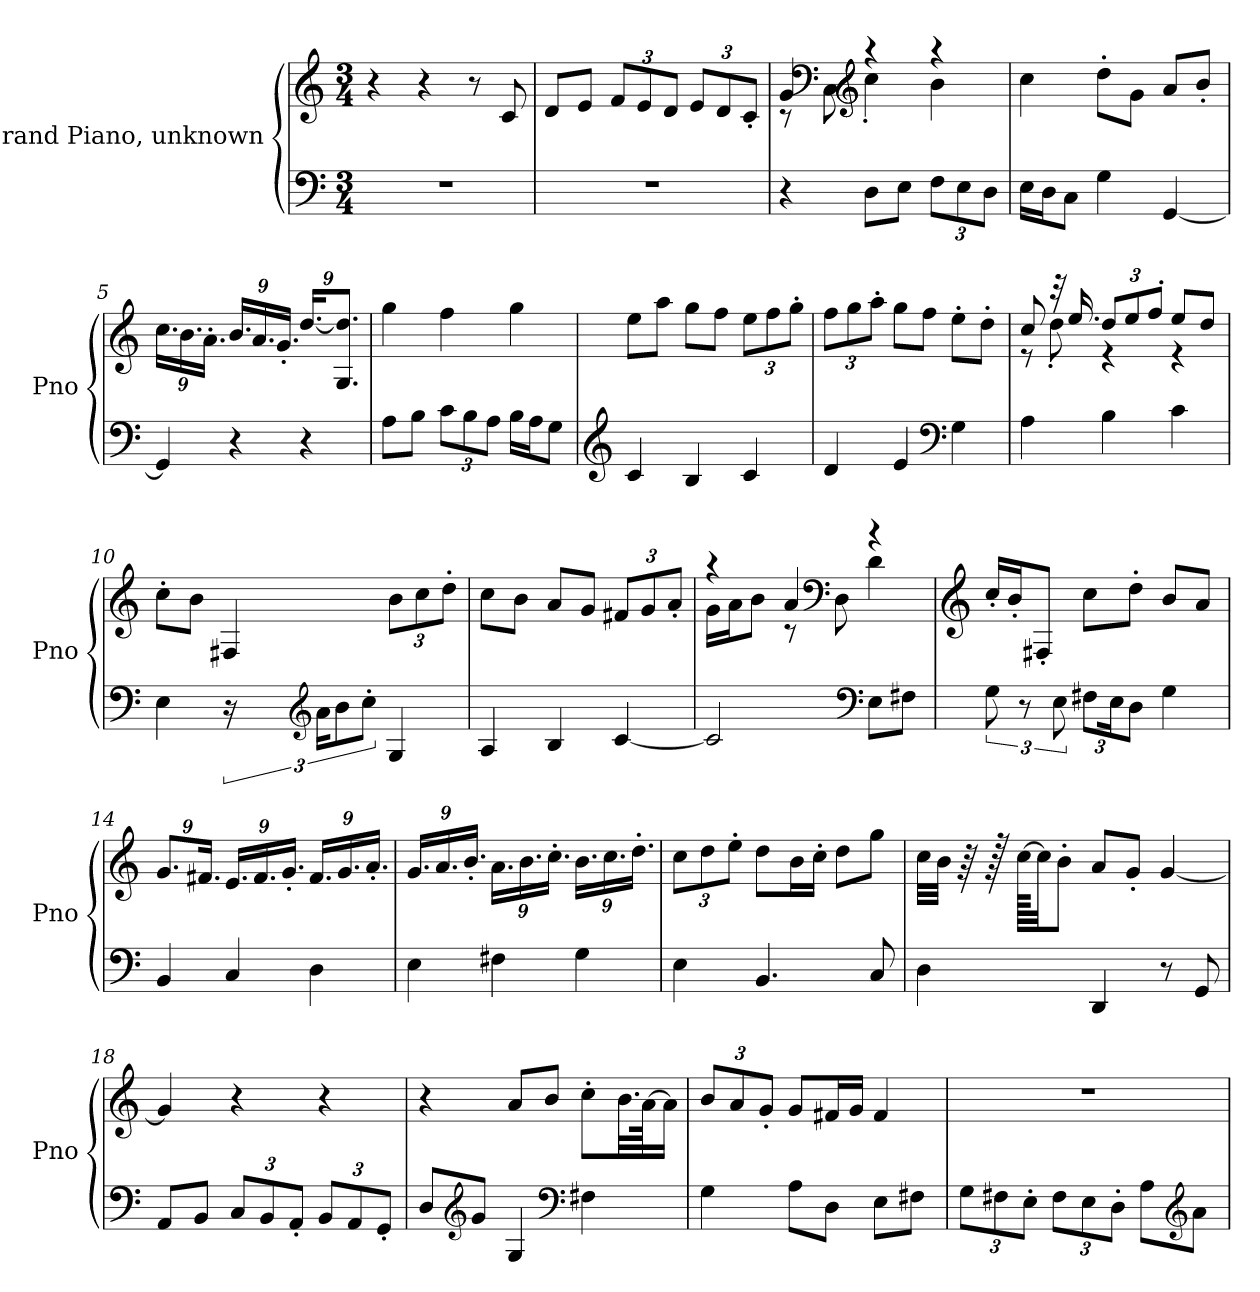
**kern	**kern
*part1	*part1
*staff2	*staff1
*I"Grand Piano, unknown	*
*I'Pno	*
*clefF4	*clefG2
*k[]	*k[]
*M3/4	*M3/4
*MM113	*MM113
=1	=1
2.r	4r
.	4r
.	8r
.	8c/
=2	=2
2.r	8d/L
.	8e/J
*	*Xbrackettup
.	12f/L
.	12e/
.	12d/J
.	12e/L
.	12d/
.	12c'/J
=3	=3
*	*^
4r	4g/	8r
*	*clefF4	*
.	.	8C\
*	*clefG2	*
8D\L	4r	4cc'\
8E\J	.	.
*Xbrackettup	*	*
12F\L	4r	4b\
12E\	.	.
12D\J	.	.
*	*v	*v
=4	=4
16E\LL	4cc\
16D\J	.
8C\J	.
4G\	8dd'\L
.	8g\J
[4GG/	8a/L
.	8b'/J
=5	=5
4GG/]	18.cc\LL
.	18.b\
.	18.a'\JJ
4r	18.b/LL
.	18.a/
.	18.g'/JJ
4r	[18.dd/KL
.	9.G/ 9.dd/]J
!!LO:LB:g=z
=6	=6
8A\L	4gg\
8B\J	.
12c\L	4ff\
12B\	.
12A\J	.
16B\LL	4gg\
16A\J	.
8G\J	.
=7	=7
*clefG2	*
4c/	8ee\L
.	8aa\J
4B/	8gg\L
.	8ff\J
4c/	12ee\L
.	12ff\
.	12gg'\J
=8	=8
4d/	12ff\L
.	12gg\
.	12aa'\J
4e/	8gg\L
.	8ff\J
*clefF4	*
4G\	8ee'\L
.	8dd'\J
=9	=9
*	*^
4A\	8cc/	8r
.	32r	8dd'\
.	16.ee/	.
4B\	12dd/L	4r
.	12ee/	.
.	12ff'/J	.
4c\	8ee/L	4r
.	8dd/J	.
*	*v	*v
=10	=10
4E\	8cc'\L
.	8b\J
*brackettup	*
24r	4F#X/
*clefG2	*
24a\KL	.
12b\	.
12cc'\J	.
4G/	12b\L
.	12cc\
.	12dd'\J
!!LO:LB:g=z
=11	=11
4A/	8cc\L
.	8b\J
4B/	8a/L
.	8g/J
[4c/	12f#X/L
.	12g/
.	12a'/J
=12	=12
*	*^
2c/]	4r	16g\LL
.	.	16a\J
.	.	8b\J
.	4a/	8r
*	*clefF4	*
.	.	8D\
*clefF4	*	*
8E\L	4r	4d\
8F#X\J	.	.
*	*v	*v
=13	=13
*	*clefG2
12G\	16cc'/LL
.	16b'/J
12r	.
.	8F#X'/J
12E\	.
*Xbrackettup	*
12F#X\L	8cc\L
24E\K	.
8D\J	8dd'\J
4G\	8b/L
.	8a/J
=14	=14
4BB/	9.g/L
.	18.f#X/Jk
4C/	18.e/LL
.	18.f#/
.	18.g'/JJ
4D\	18.f#/LL
.	18.g/
.	18.a'/JJ
!!LO:LB:g=z
=15	=15
4E\	18.g/LL
.	18.a/
.	18.b'/JJ
4F#X\	18.a\LL
.	18.b\
.	18.cc'\JJ
4G\	18.b\LL
.	18.cc\
.	18.dd'\JJ
=16	=16
4E\	12cc\L
.	12dd\
.	12ee'\J
4.BB/	8dd\L
.	16b\L
.	16cc'\JJ
.	8dd\L
8C/	8gg\J
=17	=17
4D\	32cc\LLL
.	32b\JJJ
.	64r
.	128r
.	[128cc\KKLLL
.	32cc\JJ]
.	8b'\J
4DD/	8a/L
.	8g'/J
8r	[4g/
8GG/	.
=18	=18
8AA/L	4g/]
8BB/J	.
12C/L	4r
12BB/	.
12AA'/J	.
12BB/L	4r
12AA/	.
12GG'/J	.
!!LO:LB:g=z
=19	=19
8D/L	4r
*clefG2	*
8g/J	.
4G/	8a/L
.	8b/J
*clefF4	*
4F#X\	8cc'\L
.	32.b\LL
.	[64a\JK
.	16a\JJ]
=20	=20
4G\	12b/L
.	12a/
.	12g'/J
8A\L	8g/L
8D\J	16f#X/L
.	16g/JJ
8E\L	4f#/
8F#X\J	.
=21	=21
12G\L	2.r
12F#X\	.
12E'\J	.
12F#\L	.
12E\	.
12D'\J	.
8A\L	.
*clefG2	*
8a\J	.
=	=
*-	*-
